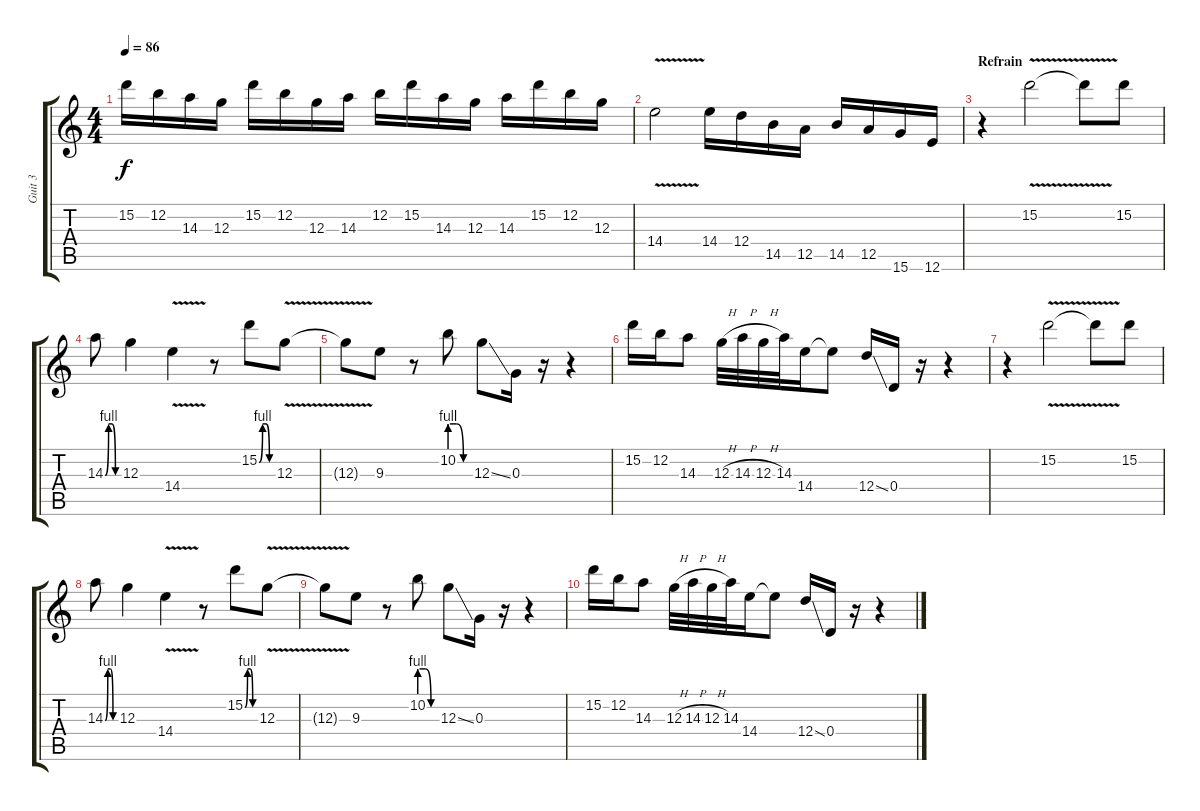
\track ("Guit 3" "Guit 3") {instrument overdrivenguitar}
\staff {score tabs}
\tuning (E4 B3 G3 D3 A2 E2) {hide}
\ts (4 4)
\tempo 86
\clef g2
\ks c
15.2.16{dy f} 12.2.16 14.3.16 12.3.16 15.2.16 12.2.16 12.3.16 14.3.16 12.2.16 15.2.16 14.3.16 12.3.16 14.3.16 15.2.16 12.2.16 12.3.16 |
14.4{v}.2 14.4.16 12.4.16 14.5.16 12.5.16 14.5.16 12.5.16 15.6.16 12.6.16 |
\section ("" "Refrain")
r.4 15.2{v}.2 15.2{t}.8 15.2.8 |
14.3{be (custom 0 0 15 4 30 4 45 0 60 0)}.8 12.3.4 14.4{v}.4 r.8 15.2{be (custom 0 0 15 4 30 4 45 0 60 0)}.8 12.3{v}.8 |
12.3{t}.8 9.3.8 r.8 10.2{be (custom 0 4 20 4 40 0 60 0)}.8 12.3{ss}.8 0.3.16 r.16 r.4 |
15.2.16 12.2.16 14.3.8 12.3{h}.32 14.3{h}.32 12.3{h}.32 14.3.32 14.4.16 14.4{t}.8 12.4{ss}.16 0.4.16 r.16 r.4 |
r.4{volume 0} 15.2{v}.2 15.2{t}.8 15.2.8 |
14.3{be (custom 0 0 15 4 30 4 45 0 60 0)}.8 12.3.4 14.4{v}.4 r.8 15.2{be (custom 0 0 15 4 30 4 45 0 60 0)}.8 12.3{v}.8 |
12.3{t}.8 9.3.8 r.8 10.2{be (custom 0 4 20 4 40 0 60 0)}.8 12.3{ss}.8 0.3.16 r.16 r.4 |
15.2.16 12.2.16 14.3.8 12.3{h}.32 14.3{h}.32 12.3{h}.32 14.3.32 14.4.16 14.4{t}.8 12.4{ss}.16 0.4.16 r.16 r.4
